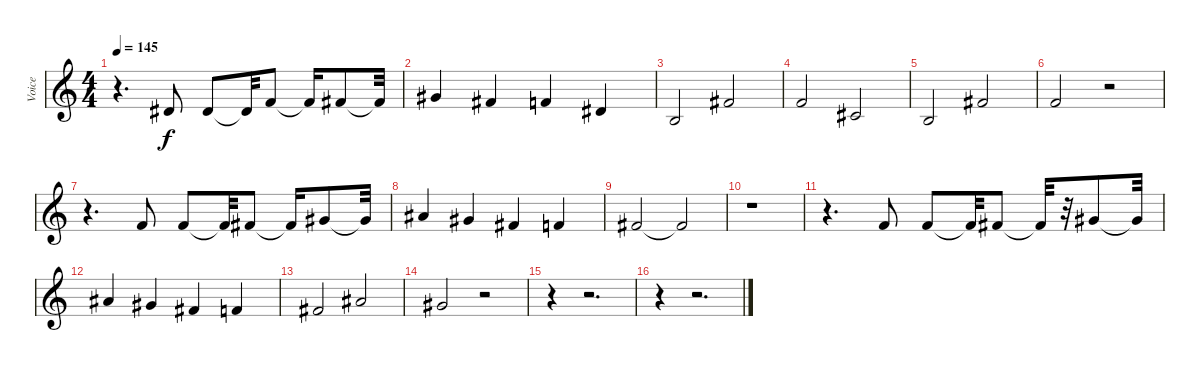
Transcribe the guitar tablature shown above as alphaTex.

\track ("Voice" "Voice") {instrument choiraahs}
\staff {score}
\tuning (E4 B3 G3 D3 A2 E2 B1) {hide}
\ts (4 4)
\tempo 145
\clef g2
\ks c
r.4{d dy f} 4.2.8 4.2.8 4.2{t}.32 1.1.8 1.1{t}.16 2.1.8 2.1{t}.32 |
4.1.4 2.1.4 1.1.4 4.2.4 |
0.2.2 2.1.2 |
1.1.2 2.2.2 |
0.2.2 2.1.2 |
1.1.2 r.2 |
r.4{d} 1.1.8 1.1.8 1.1{t}.32 2.1.8 2.1{t}.16 4.1.8 4.1{t}.32 |
6.1.4 4.1.4 2.1.4 1.1.4 |
2.1.2 2.1{t}.2 |
r.1 |
r.4{d} 1.1.8 1.1.8 1.1{t}.32 2.1.8 2.1{t}.32 r.32 4.1.8 4.1{t}.32 |
6.1.4 4.1.4 2.1.4 1.1.4 |
2.1.2 6.1.2 |
4.1.2 r.2 |
r.4 r.2{d} |
r.4 r.2{d}
